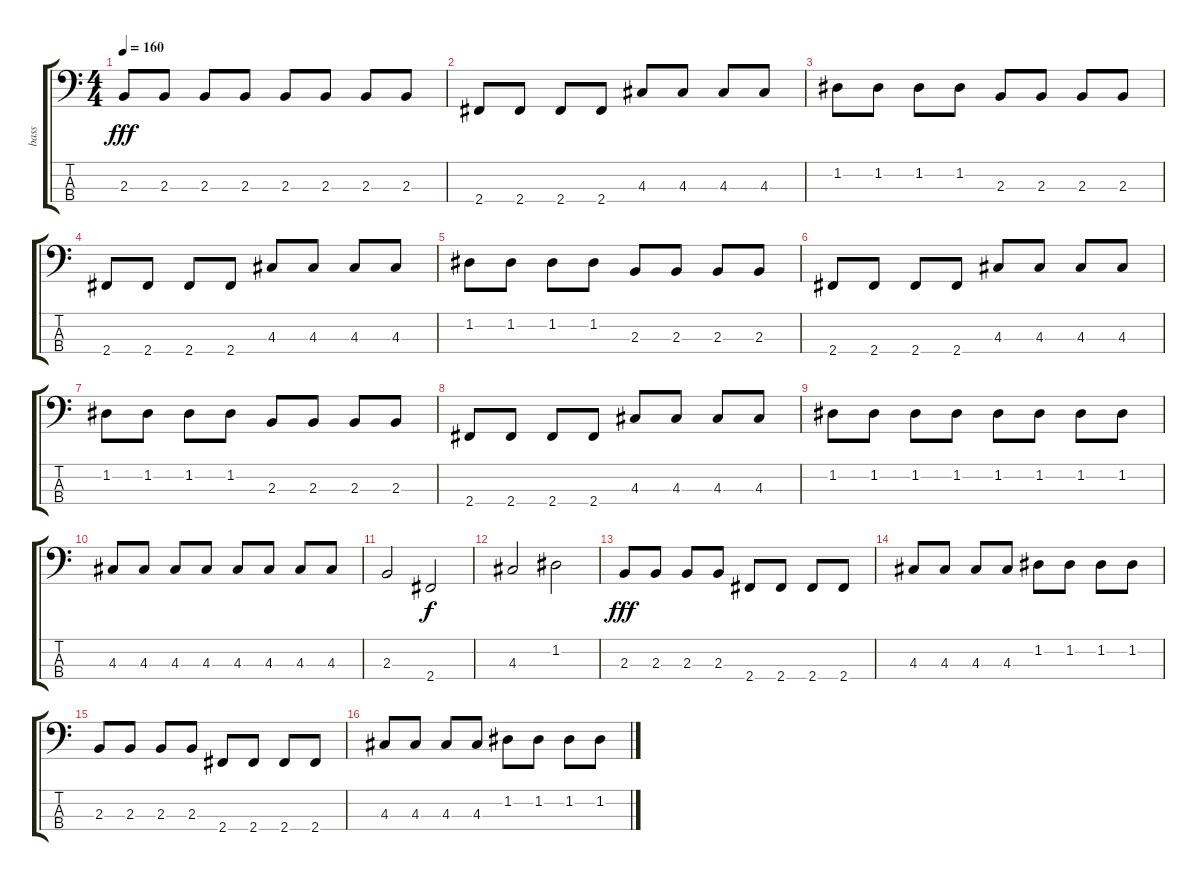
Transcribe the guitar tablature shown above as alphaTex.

\track ("bass" "bass") {instrument electricbassfinger}
\staff {score tabs}
\tuning (G2 D2 A1 E1) {hide}
\ts (4 4)
\tempo 160
\clef f4
\ks c
2.3.8{dy fff} 2.3.8 2.3.8 2.3.8 2.3.8 2.3.8 2.3.8 2.3.8 |
2.4.8 2.4.8 2.4.8 2.4.8 4.3.8 4.3.8 4.3.8 4.3.8 |
1.2.8 1.2.8 1.2.8 1.2.8 2.3.8 2.3.8 2.3.8 2.3.8 |
2.4.8 2.4.8 2.4.8 2.4.8 4.3.8 4.3.8 4.3.8 4.3.8 |
1.2.8 1.2.8 1.2.8 1.2.8 2.3.8 2.3.8 2.3.8 2.3.8 |
2.4.8 2.4.8 2.4.8 2.4.8 4.3.8 4.3.8 4.3.8 4.3.8 |
1.2.8 1.2.8 1.2.8 1.2.8 2.3.8 2.3.8 2.3.8 2.3.8 |
2.4.8 2.4.8 2.4.8 2.4.8 4.3.8 4.3.8 4.3.8 4.3.8 |
1.2.8 1.2.8 1.2.8 1.2.8 1.2.8 1.2.8 1.2.8 1.2.8 |
4.3.8 4.3.8 4.3.8 4.3.8 4.3.8 4.3.8 4.3.8 4.3.8 |
2.3.2 2.4.2{dy f} |
4.3.2 1.2.2 |
2.3.8{dy fff} 2.3.8 2.3.8 2.3.8 2.4.8 2.4.8 2.4.8 2.4.8 |
4.3.8 4.3.8 4.3.8 4.3.8 1.2.8 1.2.8 1.2.8 1.2.8 |
2.3.8 2.3.8 2.3.8 2.3.8 2.4.8 2.4.8 2.4.8 2.4.8 |
4.3.8 4.3.8 4.3.8 4.3.8 1.2.8 1.2.8 1.2.8 1.2.8
